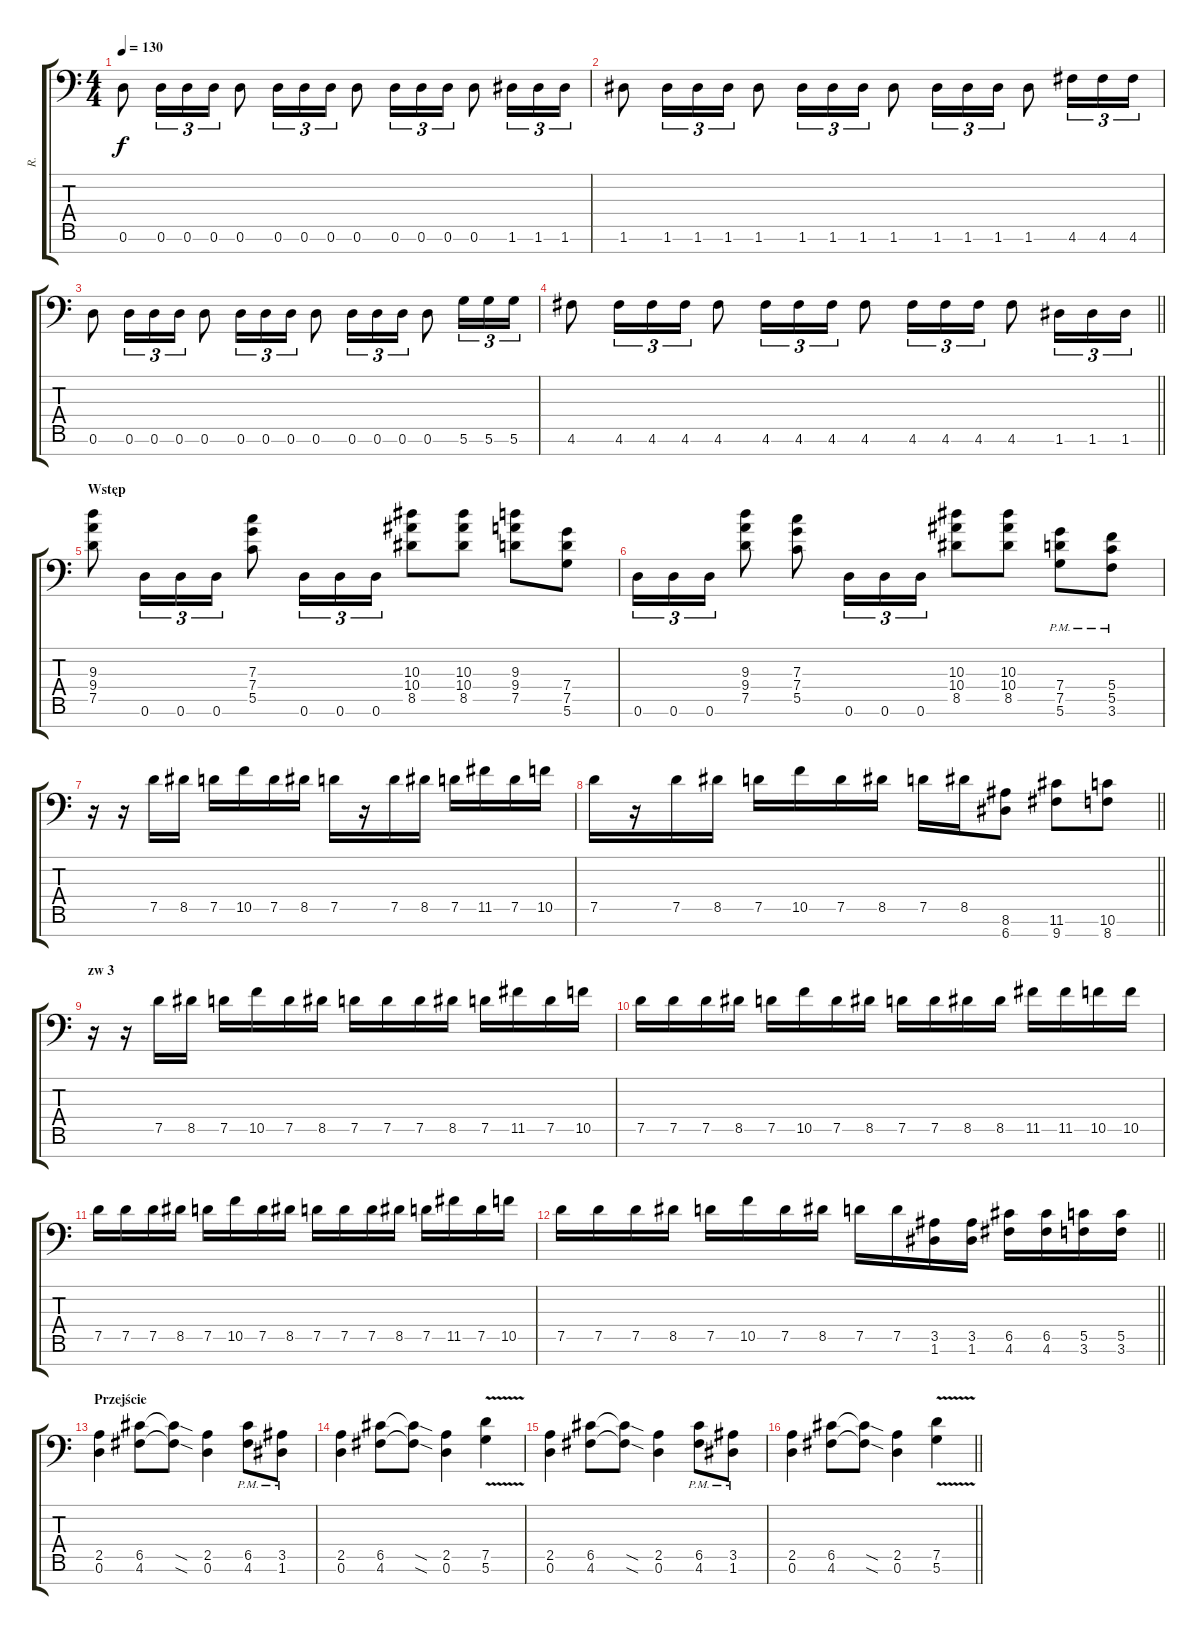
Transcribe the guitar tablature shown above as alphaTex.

\track ("R." "R.") {instrument distortionguitar}
\staff {score tabs}
\tuning (D4 A3 F3 C3 G2 D2 A1) {hide}
\ts (4 4)
\tempo 130
\clef f4
\ks c
0.6.8{dy f} 0.6.16{tu (3 2)} 0.6.16{tu (3 2)} 0.6.16{tu (3 2)} 0.6.8 0.6.16{tu (3 2)} 0.6.16{tu (3 2)} 0.6.16{tu (3 2)} 0.6.8 0.6.16{tu (3 2)} 0.6.16{tu (3 2)} 0.6.16{tu (3 2)} 0.6.8 1.6.16{tu (3 2)} 1.6.16{tu (3 2)} 1.6.16{tu (3 2)} |
1.6.8 1.6.16{tu (3 2)} 1.6.16{tu (3 2)} 1.6.16{tu (3 2)} 1.6.8 1.6.16{tu (3 2)} 1.6.16{tu (3 2)} 1.6.16{tu (3 2)} 1.6.8 1.6.16{tu (3 2)} 1.6.16{tu (3 2)} 1.6.16{tu (3 2)} 1.6.8 4.6.16{tu (3 2)} 4.6.16{tu (3 2)} 4.6.16{tu (3 2)} |
0.6.8 0.6.16{tu (3 2)} 0.6.16{tu (3 2)} 0.6.16{tu (3 2)} 0.6.8 0.6.16{tu (3 2)} 0.6.16{tu (3 2)} 0.6.16{tu (3 2)} 0.6.8 0.6.16{tu (3 2)} 0.6.16{tu (3 2)} 0.6.16{tu (3 2)} 0.6.8 5.6.16{tu (3 2)} 5.6.16{tu (3 2)} 5.6.16{tu (3 2)} |
\barLineRight lightlight
4.6.8 4.6.16{tu (3 2)} 4.6.16{tu (3 2)} 4.6.16{tu (3 2)} 4.6.8 4.6.16{tu (3 2)} 4.6.16{tu (3 2)} 4.6.16{tu (3 2)} 4.6.8 4.6.16{tu (3 2)} 4.6.16{tu (3 2)} 4.6.16{tu (3 2)} 4.6.8 1.6.16{tu (3 2)} 1.6.16{tu (3 2)} 1.6.16{tu (3 2)} |
\section ("" "Wstęp")
(9.3 9.4 7.5).8 0.6.16{tu (3 2)} 0.6.16{tu (3 2)} 0.6.16{tu (3 2)} (7.3 7.4 5.5).8 0.6.16{tu (3 2)} 0.6.16{tu (3 2)} 0.6.16{tu (3 2)} (10.3 10.4 8.5).8 (10.3 10.4 8.5).8 (9.3 9.4 7.5).8 (7.4 7.5 5.6).8 |
0.6.16{tu (3 2)} 0.6.16{tu (3 2)} 0.6.16{tu (3 2)} (9.3 9.4 7.5).8 (7.3 7.4 5.5).8 0.6.16{tu (3 2)} 0.6.16{tu (3 2)} 0.6.16{tu (3 2)} (10.3 10.4 8.5).8 (10.3 10.4 8.5).8 (7.4{pm} 7.5{pm} 5.6{pm}).8 (5.4{pm} 5.5{pm} 3.6{pm}).8 |
r.16 r.16 7.5.16 8.5.16 7.5.16 10.5.16 7.5.16 8.5.16 7.5.16 r.16 7.5.16 8.5.16 7.5.16 11.5.16 7.5.16 10.5.16 |
\barLineRight lightlight
7.5.16 r.16 7.5.16 8.5.16 7.5.16 10.5.16 7.5.16 8.5.16 7.5.16 8.5.16 (8.6 6.7).8 (11.6 9.7).8 (10.6 8.7).8 |
\section ("" "zw 3")
r.16 r.16 7.5.16 8.5.16 7.5.16 10.5.16 7.5.16 8.5.16 7.5.16 7.5.16 7.5.16 8.5.16 7.5.16 11.5.16 7.5.16 10.5.16 |
7.5.16 7.5.16 7.5.16 8.5.16 7.5.16 10.5.16 7.5.16 8.5.16 7.5.16 7.5.16 8.5.16 8.5.16 11.5.16 11.5.16 10.5.16 10.5.16 |
7.5.16 7.5.16 7.5.16 8.5.16 7.5.16 10.5.16 7.5.16 8.5.16 7.5.16 7.5.16 7.5.16 8.5.16 7.5.16 11.5.16 7.5.16 10.5.16 |
\barLineRight lightlight
7.5.16 7.5.16 7.5.16 8.5.16 7.5.16 10.5.16 7.5.16 8.5.16 7.5.16 7.5.16 (3.5 1.6).16 (3.5 1.6).16 (6.5 4.6).16 (6.5 4.6).16 (5.5 3.6).16 (5.5 3.6).16 |
\section ("" "Przejście")
(2.5 0.6).4 (6.5 4.6).8 (6.5{sod t} 4.6{sod t}).8 (2.5 0.6).4 (6.5{pm} 4.6{pm}).8 (3.5{pm} 1.6{pm}).8 |
(2.5 0.6).4 (6.5 4.6).8 (6.5{sod t} 4.6{sod t}).8 (2.5 0.6).4 (7.5 5.6{v}).4 |
(2.5 0.6).4 (6.5 4.6).8 (6.5{sod t} 4.6{sod t}).8 (2.5 0.6).4 (6.5{pm} 4.6{pm}).8 (3.5{pm} 1.6{pm}).8 |
\barLineRight lightlight
(2.5 0.6).4 (6.5 4.6).8 (6.5{sod t} 4.6{sod t}).8 (2.5 0.6).4 (7.5 5.6{v}).4
